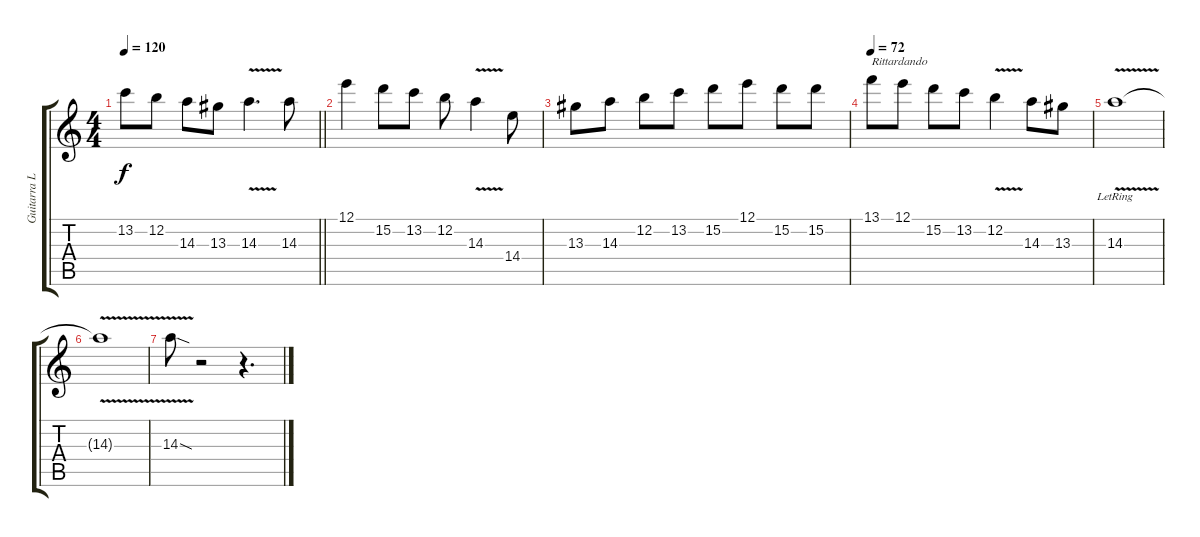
\track ("Guitarra Líder" "Guitarra L") {instrument distortionguitar}
\staff {score tabs}
\tuning (E4 B3 G3 D3 A2 E2) {hide}
\ts (4 4)
\tempo 120
\clef g2
\barLineRight lightlight
\ks c
13.2.8{dy f} 12.2.8 14.3.8 13.3.8 14.3{v}.4{d} 14.3.8 |
12.1.4 15.2.8 13.2.8 12.2.8 14.3{v}.4 14.4.8 |
13.3.8 14.3.8 12.2.8 13.2.8 15.2.8 12.1.8 15.2.8 15.2.8 |
\tempo 72
13.1.8{txt "Rittardando"} 12.1.8 15.2.8 13.2.8 12.2{v}.4 14.3.8 13.3.8 |
14.3{v lr}.1 |
14.3{t}.1 |
14.3{v sod}.8 r.2 r.4{d}
